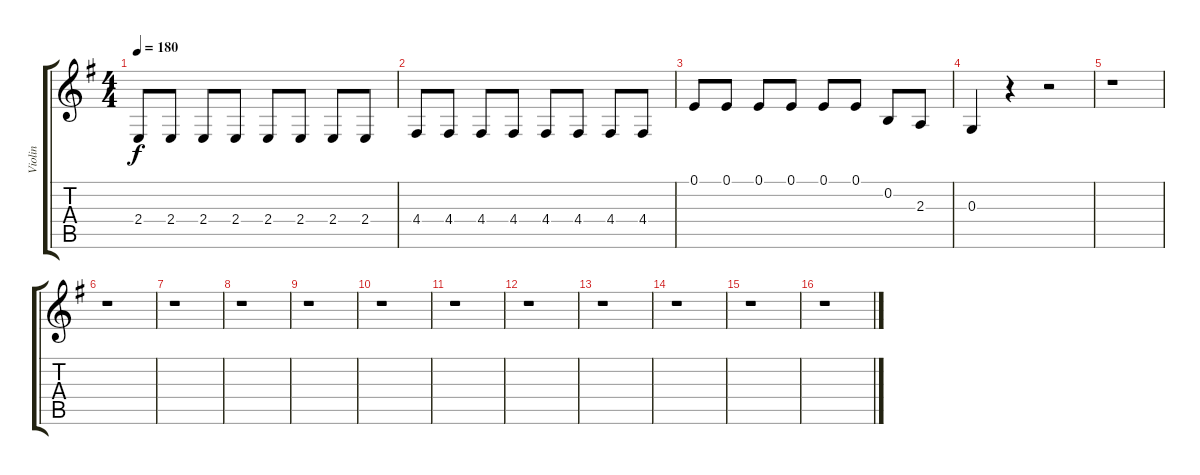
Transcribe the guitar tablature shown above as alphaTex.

\track ("Violin" "Violin") {instrument violin}
\staff {score tabs}
\tuning (E4 B3 G3 D3 A2 E2) {hide}
\ts (4 4)
\tempo 180
\clef g2
\ks g
2.4.8{dy f} 2.4.8 2.4.8 2.4.8 2.4.8 2.4.8 2.4.8 2.4.8 |
4.4.8 4.4.8 4.4.8 4.4.8 4.4.8 4.4.8 4.4.8 4.4.8 |
0.1.8 0.1.8 0.1.8 0.1.8 0.1.8 0.1.8 0.2.8 2.3.8 |
0.3.4 r.4 r.2 |
r.1 |
r.1 |
r.1 |
r.1 |
r.1 |
r.1 |
r.1 |
r.1 |
r.1 |
r.1 |
r.1 |
r.1
